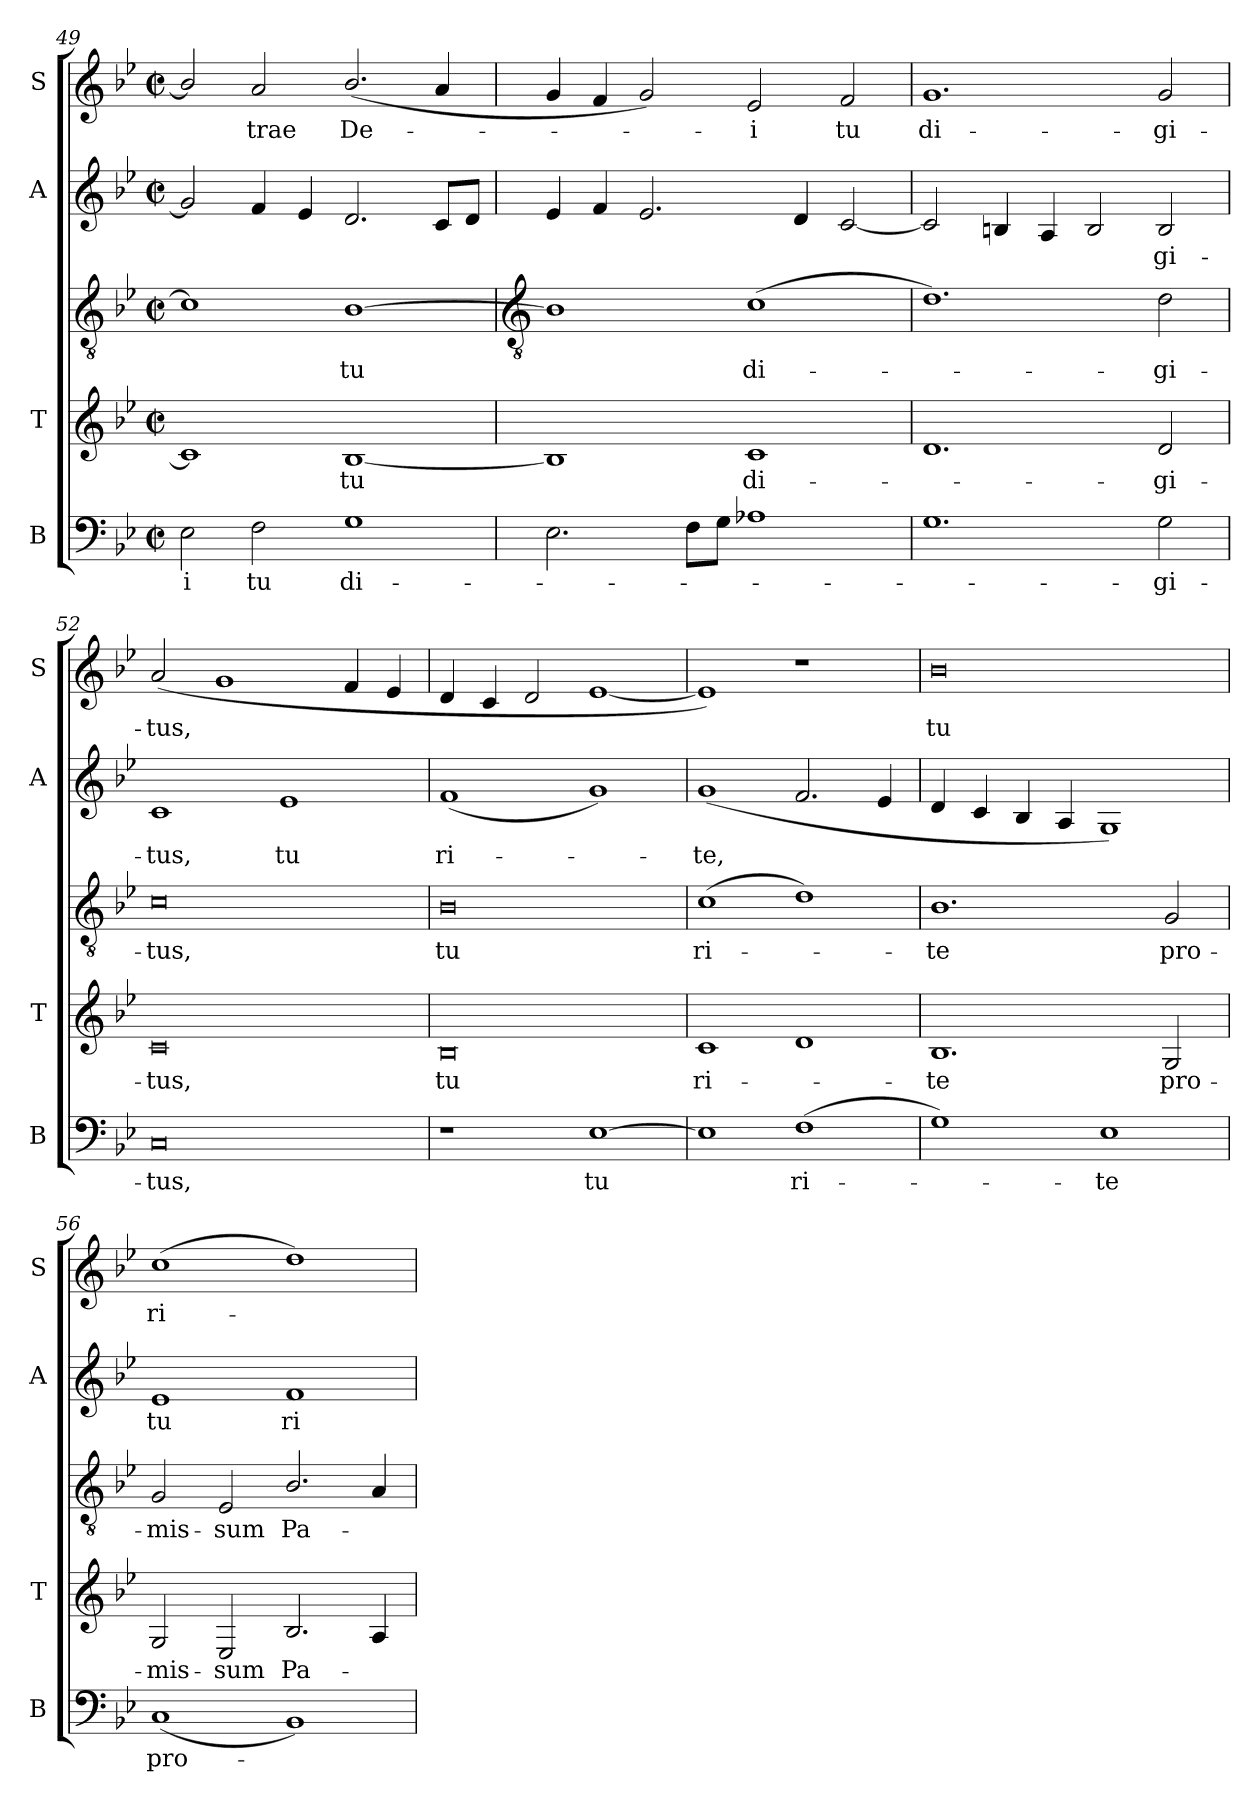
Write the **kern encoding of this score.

**kern	**text	**kern	**text	**kern	**text	**kern	**text	**kern	**text
*part4	*part4	*part3	*part3	*part3	*part3	*part2	*part2	*part1	*part1
*staff5	*staff5	*staff4	*staff4	*staff3	*staff3	*staff2	*staff2	*staff1	*staff1
*I"B	*	*I"T	*	*	*	*I"A	*	*I"S	*
*I'B	*	*I'T	*	*	*	*I'A	*	*I'S	*
*clefF4	*	*	*	*clefGv2	*	*clefG2	*	*clefG2	*
*k[b-e-]	*	*k[b-e-]	*	*k[b-e-]	*	*k[b-e-]	*	*k[b-e-]	*
*B-:	*	*B-:	*	*B-:	*	*B-:	*	*B-:	*
*M4/2	*	*M4/2	*	*M4/2	*	*M4/2	*	*M4/2	*
*met(c|)	*	*met(c|)	*	*met(c|)	*	*met(c|)	*	*met(c|)	*
=49	=49	=49	=49	=49	=49	=49	=49	=49	=49
!	!LO:LY:b	!	!	!	!	!	!	!	!
2E-	i	1c]	.	1c]	.	2g]	.	2b-/]	.
!	!LO:LY:b	!	!	!	!	!	!	!	!LO:LY:b
2F	tu	.	.	.	.	4f	.	2a	trae
.	.	.	.	.	.	4e-	.	.	.
!	!LO:LY:b	!	!LO:LY:b	!	!LO:LY:b	!	!	!	!LO:LY:b
1G	di-	[1B-	tu	[1B-	tu	2.d	.	(<2.b-/	De-
.	.	.	.	.	.	8cL	.	4a/	.
.	.	.	.	.	.	8dJ	.	.	.
!!LO:LB:g=z
=50	=50	=50	=50	=50	=50	=50	=50	=50	=50
*	*	*	*	*clefGv2	*	*	*	*	*
2.E-	.	1B-]	.	1B-]	.	4e-	.	4g	.
.	.	.	.	.	.	4f	.	4f	.
.	.	.	.	.	.	2.e-	.	2g)	.
8FL	.	.	.	.	.	.	.	.	.
8GJ	.	.	.	.	.	.	.	.	.
!	!	!	!LO:LY:b	!	!LO:LY:b	!	!	!	!LO:LY:b
1A-	.	1c	di-	(>1c	di-	.	.	2e-	i
.	.	.	.	.	.	4d	.	.	.
!	!	!	!	!	!	!	!	!	!LO:LY:b
.	.	.	.	.	.	[2c	.	2f	tu
=51	=51	=51	=51	=51	=51	=51	=51	=51	=51
!	!	!	!	!	!	!	!	!	!LO:LY:b
1.G	.	1.d	.	1.d)	.	2c]	.	1.g	di-
.	.	.	.	.	.	4Bn	.	.	.
.	.	.	.	.	.	4A	.	.	.
.	.	.	.	.	.	2B	.	.	.
!	!LO:LY:b	!	!LO:LY:b	!	!LO:LY:b	!	!LO:LY:b	!	!LO:LY:b
2G	gi-	2d	gi-	2d	gi-	2B	gi-	2g	-gi-
=52	=52	=52	=52	=52	=52	=52	=52	=52	=52
!	!LO:LY:b	!	!LO:LY:b	!	!LO:LY:b	!	!LO:LY:b	!	!LO:LY:b
0C	-tus,	0c	-tus,	0c	-tus,	1c	-tus,	(<2a/	-tus,
.	.	.	.	.	.	.	.	1g	.
!	!	!	!	!	!	!	!LO:LY:b	!	!
.	.	.	.	.	.	1e-	tu	.	.
.	.	.	.	.	.	.	.	4f	.
.	.	.	.	.	.	.	.	4e-	.
=53	=53	=53	=53	=53	=53	=53	=53	=53	=53
!	!	!	!LO:LY:b	!	!LO:LY:b	!	!LO:LY:b	!	!
1r	.	0B-	tu	0B-	tu	(<1f	ri-	4d	.
.	.	.	.	.	.	.	.	4c	.
.	.	.	.	.	.	.	.	2d	.
!	!LO:LY:b	!	!	!	!	!	!	!	!
[1E-	tu	.	.	.	.	1g)	.	[1e-	.
=54	=54	=54	=54	=54	=54	=54	=54	=54	=54
!	!	!	!LO:LY:b	!	!LO:LY:b	!	!LO:LY:b	!	!
1E-]	.	1c	ri-	(>1c	ri-	(<1g	te,	1e-])	.
!	!LO:LY:b	!	!	!	!	!	!	!	!
(>1F	ri-	1d	.	1d)	.	2.f	.	1r	.
.	.	.	.	.	.	4e-	.	.	.
=55	=55	=55	=55	=55	=55	=55	=55	=55	=55
!	!	!	!LO:LY:b	!	!LO:LY:b	!	!	!	!LO:LY:b
1G)	.	1.B-	te	1.B-	te	4d	.	0b-	tu
.	.	.	.	.	.	4c	.	.	.
.	.	.	.	.	.	4B-	.	.	.
.	.	.	.	.	.	4A	.	.	.
!	!LO:LY:b	!	!	!	!	!	!	!	!
1E-	te	.	.	.	.	1G)	.	.	.
!	!	!	!LO:LY:b	!	!LO:LY:b	!	!	!	!
.	.	2G	pro-	2G	pro-	.	.	.	.
=56	=56	=56	=56	=56	=56	=56	=56	=56	=56
!	!LO:LY:b	!	!LO:LY:b	!	!LO:LY:b	!	!LO:LY:b	!	!LO:LY:b
(<1C	pro-	2G	-mis-	2G	-mis-	1e-	tu	(>1cc	ri-
!	!	!	!LO:LY:b	!	!LO:LY:b	!	!	!	!
.	.	2E-	-sum	2E-	-sum	.	.	.	.
!	!	!	!LO:LY:b	!	!LO:LY:b	!	!LO:LY:b	!	!
1BB-)	.	2.B-/	Pa-	2.B-/	Pa-	1f	ri-	1dd)	.
.	.	4A/	.	4A/	.	.	.	.	.
=	=	=	=	=	=	=	=	=	=
*-	*-	*-	*-	*-	*-	*-	*-	*-	*-
